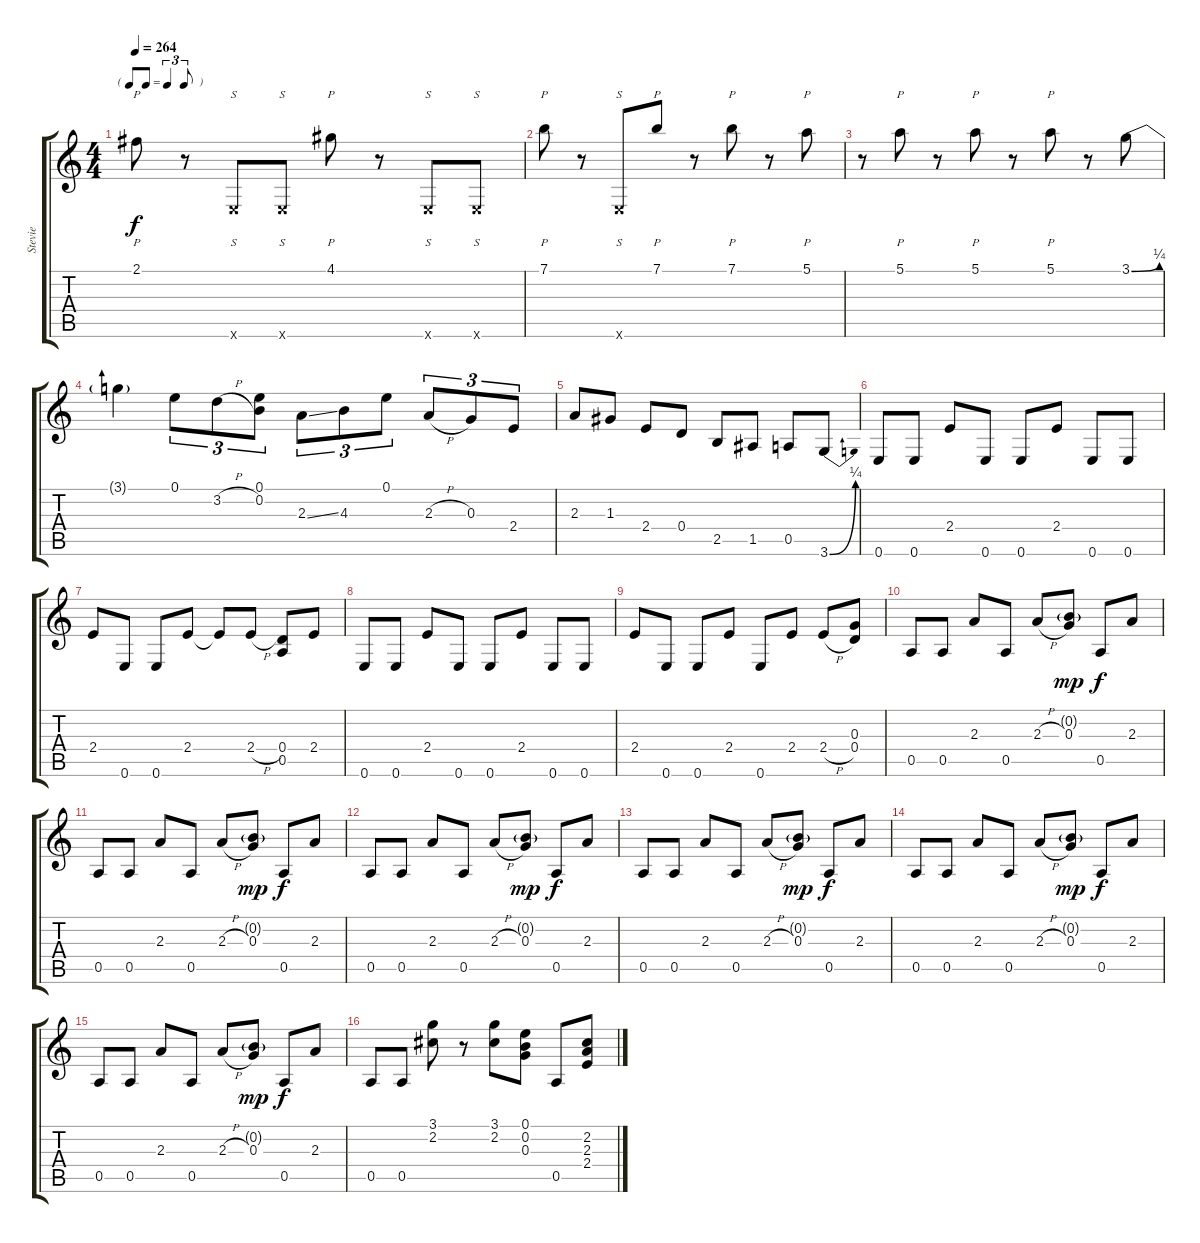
\track ("Stevie" "Stevie") {instrument distortionguitar}
\staff {score tabs}
\tuning (E4 B3 G3 D3 A2 E2) {hide}
\ts (4 4)
\tf triplet8th
\tempo 264
\clef g2
\ks c
2.1.8{p dy f} r.8 0.6{x}.8{s} 0.6{x}.8{s} 4.1.8{p} r.8 0.6{x}.8{s} 0.6{x}.8{s} |
7.1.8{p} r.8 0.6{x}.8{s} 7.1.8{p} r.8 7.1.8{p} r.8 5.1.8{p} |
r.8 5.1.8{p} r.8 5.1.8{p} r.8 5.1.8{p} r.8 3.1{be (bend 0 0 60 1)}.8 |
3.1{t}.4 0.1.8{tu (3 2)} 3.2{h}.8{tu (3 2)} (0.1 0.2).8{tu (3 2)} 2.3{ss}.8{tu (3 2)} 4.3.8{tu (3 2)} 0.1.8{tu (3 2)} 2.3{h}.8{tu (3 2)} 0.3.8{tu (3 2)} 2.4.8{tu (3 2)} |
2.3.8 1.3.8 2.4.8 0.4.8 2.5.8 1.5.8 0.5.8 3.6{be (bend 0 0 60 1)}.8 |
0.6.8 0.6.8 2.4.8 0.6.8 0.6.8 2.4.8 0.6.8 0.6.8 |
2.4.8 0.6.8 0.6.8 2.4.8 2.4{t}.8 2.4{h}.8 (0.4 0.5).8 2.4.8 |
0.6.8 0.6.8 2.4.8 0.6.8 0.6.8 2.4.8 0.6.8 0.6.8 |
2.4.8 0.6.8 0.6.8 2.4.8 0.6.8 2.4.8 2.4{h}.8 (0.3 0.4).8 |
0.5.8 0.5.8 2.3.8 0.5.8 2.3{h}.8 (0.2{g} 0.3).8{dy mp} 0.5.8{dy f} 2.3.8 |
0.5.8 0.5.8 2.3.8 0.5.8 2.3{h}.8 (0.2{g} 0.3).8{dy mp} 0.5.8{dy f} 2.3.8 |
0.5.8 0.5.8 2.3.8 0.5.8 2.3{h}.8 (0.2{g} 0.3).8{dy mp} 0.5.8{dy f} 2.3.8 |
0.5.8 0.5.8 2.3.8 0.5.8 2.3{h}.8 (0.2{g} 0.3).8{dy mp} 0.5.8{dy f} 2.3.8 |
0.5.8 0.5.8 2.3.8 0.5.8 2.3{h}.8 (0.2{g} 0.3).8{dy mp} 0.5.8{dy f} 2.3.8 |
0.5.8 0.5.8 2.3.8 0.5.8 2.3{h}.8 (0.2{g} 0.3).8{dy mp} 0.5.8{dy f} 2.3.8 |
0.5.8 0.5.8 (3.1 2.2).8 r.8 (3.1 2.2).8 (0.1 0.2 0.3).8 0.5.8 (2.2 2.3 2.4).8
